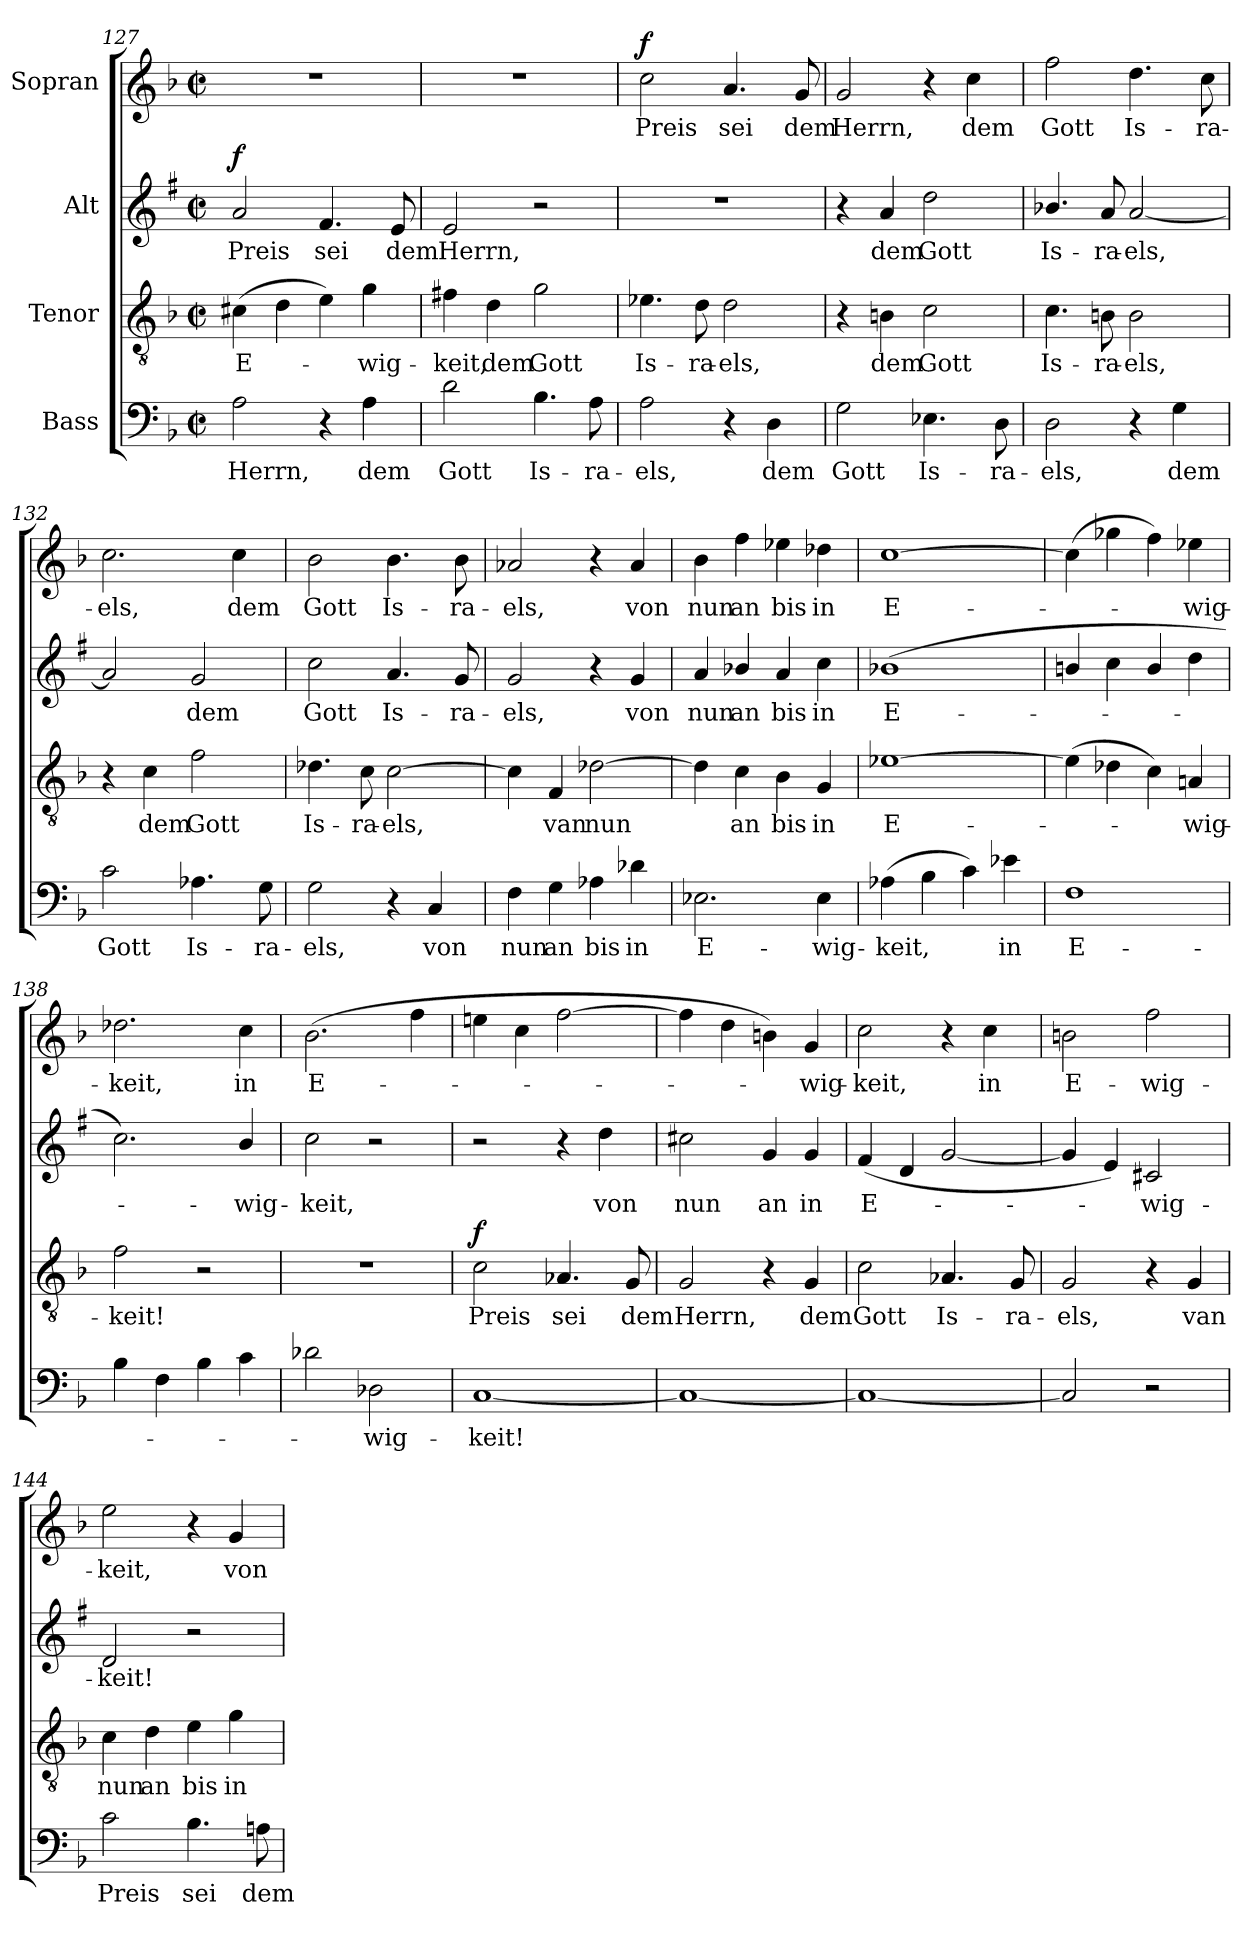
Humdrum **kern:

**kern	**text	**kern	**text	**dynam	**kern	**text	**dynam	**kern	**text	**dynam
*part4	*part4	*part3	*part3	*part3	*part2	*part2	*part2	*part1	*part1	*part1
*staff4	*staff4	*staff3	*staff3	*staff3	*staff2	*staff2	*staff2	*staff1	*staff1	*staff1
*I"Bass	*	*I"Tenor	*	*	*I"Alt	*	*	*I"Sopran	*	*
*clefF4	*	*clefGv2	*	*	*clefG2	*	*	*clefG2	*	*
*	*	*	*	*	*ITrd1c2	*	*	*	*	*
*k[b-]	*	*k[b-]	*	*	*k[b-]	*	*	*k[b-]	*	*
*M2/2	*	*M2/2	*	*	*M2/2	*	*	*M2/2	*	*
*met(c|)	*	*met(c|)	*	*	*met(c|)	*	*	*met(c|)	*	*
=127	=127	=127	=127	=127	=127	=127	=127	=127	=127	=127
!	!	!	!	!	!	!	!LO:DY:a	!	!	!
2A\	Herrn,	(4c#X\	E-	.	2g/	Preis	f	1r	.	.
.	.	4d\	.	.	.	.	.	.	.	.
4r	.	4e\)	.	.	4.e/	sei	.	.	.	.
4A\	dem	4g\	-wig-	.	.	.	.	.	.	.
.	.	.	.	.	8d/	dem	.	.	.	.
=128	=128	=128	=128	=128	=128	=128	=128	=128	=128	=128
2d\	Gott	4f#X\	-keit,	.	2d/	Herrn,	.	1r	.	.
.	.	4d\	dem	.	.	.	.	.	.	.
4.B-\	Is-	2g\	Gott	.	2r	.	.	.	.	.
8A\	-ra-	.	.	.	.	.	.	.	.	.
=129	=129	=129	=129	=129	=129	=129	=129	=129	=129	=129
!	!	!	!	!	!	!	!	!	!	!LO:DY:a
2A\	-els,	4.e-X\	Is-	.	1r	.	.	2cc\	Preis	f
.	.	8d\	-ra-	.	.	.	.	.	.	.
4r	.	2d\	-els,	.	.	.	.	4.a/	sei	.
4D\	dem	.	.	.	.	.	.	.	.	.
.	.	.	.	.	.	.	.	8g/	dem	.
!!LO:PB:g=z
=130	=130	=130	=130	=130	=130	=130	=130	=130	=130	=130
2G\	Gott	4r	.	.	4r	.	.	2g/	Herrn,	.
.	.	4Bn\	dem	.	4g/	dem	.	.	.	.
4.E-X\	Is-	2c\	Gott	.	2cc\	Gott	.	4r	.	.
.	.	.	.	.	.	.	.	4cc\	dem	.
8D\	-ra-	.	.	.	.	.	.	.	.	.
=131	=131	=131	=131	=131	=131	=131	=131	=131	=131	=131
2D\	-els,	4.c\	Is-	.	4.a-X/	Is-	.	2ff\	Gott	.
.	.	8Bn\	-ra-	.	8g/	-ra-	.	.	.	.
4r	.	2B\	-els,	.	[2g/	-els,	.	4.dd\	Is-	.
4G\	dem	.	.	.	.	.	.	.	.	.
.	.	.	.	.	.	.	.	8cc\	-ra-	.
=132	=132	=132	=132	=132	=132	=132	=132	=132	=132	=132
2c\	Gott	4r	.	.	2g/]	.	.	2.cc\	-els,	.
.	.	4c\	dem	.	.	.	.	.	.	.
4.A-X\	Is-	2f\	Gott	.	2f/	dem	.	.	.	.
.	.	.	.	.	.	.	.	4cc\	dem	.
8G\	-ra-	.	.	.	.	.	.	.	.	.
=133	=133	=133	=133	=133	=133	=133	=133	=133	=133	=133
2G\	-els,	4.d-X\	Is-	.	2b-\	Gott	.	2b-\	Gott	.
.	.	8c\	-ra-	.	.	.	.	.	.	.
4r	.	[2c\	-els,	.	4.g/	Is-	.	4.b-\	Is-	.
4C/	von	.	.	.	.	.	.	.	.	.
.	.	.	.	.	8f/	-ra-	.	8b-\	-ra-	.
=134	=134	=134	=134	=134	=134	=134	=134	=134	=134	=134
4F\	nun	4c\]	.	.	2f/	-els,	.	2a-X/	-els,	.
4G\	an	4F/	van	.	.	.	.	.	.	.
4A-X\	bis	[2d-X\	nun	.	4r	.	.	4r	.	.
4d-X\	in	.	.	.	4f/	von	.	4a-/	von	.
=135	=135	=135	=135	=135	=135	=135	=135	=135	=135	=135
2.E-X\	E-	4d-\]	.	.	4g/	nun	.	4b-\	nun	.
.	.	4c\	an	.	4a-X/	an	.	4ff\	an	.
.	.	4B-\	bis	.	4g/	bis	.	4ee-X\	bis	.
4E-\	-wig-	4G/	in	.	4b-\	in	.	4dd-X\	in	.
!!LO:LB:g=z
=136	=136	=136	=136	=136	=136	=136	=136	=136	=136	=136
(4A-X\	-keit,	[1e-X	E-	.	(1a-X	E-	.	[1cc	E-	.
4B-\	.	.	.	.	.	.	.	.	.	.
4c\)	.	.	.	.	.	.	.	.	.	.
4e-X\	in	.	.	.	.	.	.	.	.	.
=137	=137	=137	=137	=137	=137	=137	=137	=137	=137	=137
1F	E-	(4e-\]	.	.	4an/	.	.	(4cc\]	.	.
.	.	4d-X\	.	.	4b-\	.	.	4gg-X\	.	.
.	.	4c\)	.	.	4a/	.	.	4ff\)	.	.
.	.	4An/	-wig-	.	4cc\	.	.	4ee-X\	-wig-	.
=138	=138	=138	=138	=138	=138	=138	=138	=138	=138	=138
4B-\	.	2f\	-keit!	.	2.b-\)	.	.	2.dd-X\	-keit,	.
4F\	.	.	.	.	.	.	.	.	.	.
4B-\	.	2r	.	.	.	.	.	.	.	.
4c\	.	.	.	.	4a/	-wig-	.	4cc\	in	.
=139	=139	=139	=139	=139	=139	=139	=139	=139	=139	=139
2d-X\	.	1rd	.	.	2b-\	-keit,	.	(2.b-\	E-	.
2D-X\	-wig-	.	.	.	2r	.	.	.	.	.
.	.	.	.	.	.	.	.	4ff\	.	.
=140	=140	=140	=140	=140	=140	=140	=140	=140	=140	=140
!	!	!	!	!LO:DY:a	!	!	!	!	!	!
[1C	-keit!	2c\	Preis	f	2r	.	.	4een\	.	.
.	.	.	.	.	.	.	.	4cc\	.	.
.	.	4.A-X/	sei	.	4r	.	.	[2ff\	.	.
.	.	.	.	.	4cc\	von	.	.	.	.
.	.	8G/	dem	.	.	.	.	.	.	.
=141	=141	=141	=141	=141	=141	=141	=141	=141	=141	=141
1C_	.	2G/	Herrn,	.	2bn\	nun	.	4ff\]	.	.
.	.	.	.	.	.	.	.	4dd\	.	.
.	.	4r	.	.	4f/	an	.	4bn\)	.	.
.	.	4G/	dem	.	4f/	in	.	4g/	-wig-	.
=142	=142	=142	=142	=142	=142	=142	=142	=142	=142	=142
1C_	.	2c\	Gott	.	(4e/	E-	.	2cc\	-keit,	.
.	.	.	.	.	4c/	.	.	.	.	.
.	.	4.A-X/	Is-	.	[2f/	.	.	4r	.	.
.	.	.	.	.	.	.	.	4cc\	in	.
.	.	8G/	-ra-	.	.	.	.	.	.	.
=143	=143	=143	=143	=143	=143	=143	=143	=143	=143	=143
2C/]	.	2G/	-els,	.	4f/]	.	.	2bn\	E-	.
.	.	.	.	.	4d/)	.	.	.	.	.
2r	.	4r	.	.	2Bn/	-wig-	.	2ff\	-wig--	.
.	.	4G/	van	.	.	.	.	.	.	.
!!LO:LB:g=z
=144	=144	=144	=144	=144	=144	=144	=144	=144	=144	=144
2c\	Preis	4c\	nun	.	2c/	-keit!	.	2ee\	-keit,	.
.	.	4d\	an	.	.	.	.	.	.	.
4.B-\	sei	4e\	bis	.	2r	.	.	4r	.	.
.	.	4g\	in	.	.	.	.	4g/	von	.
8An\	dem	.	.	.	.	.	.	.	.	.
=	=	=	=	=	=	=	=	=	=	=
*-	*-	*-	*-	*-	*-	*-	*-	*-	*-	*-
